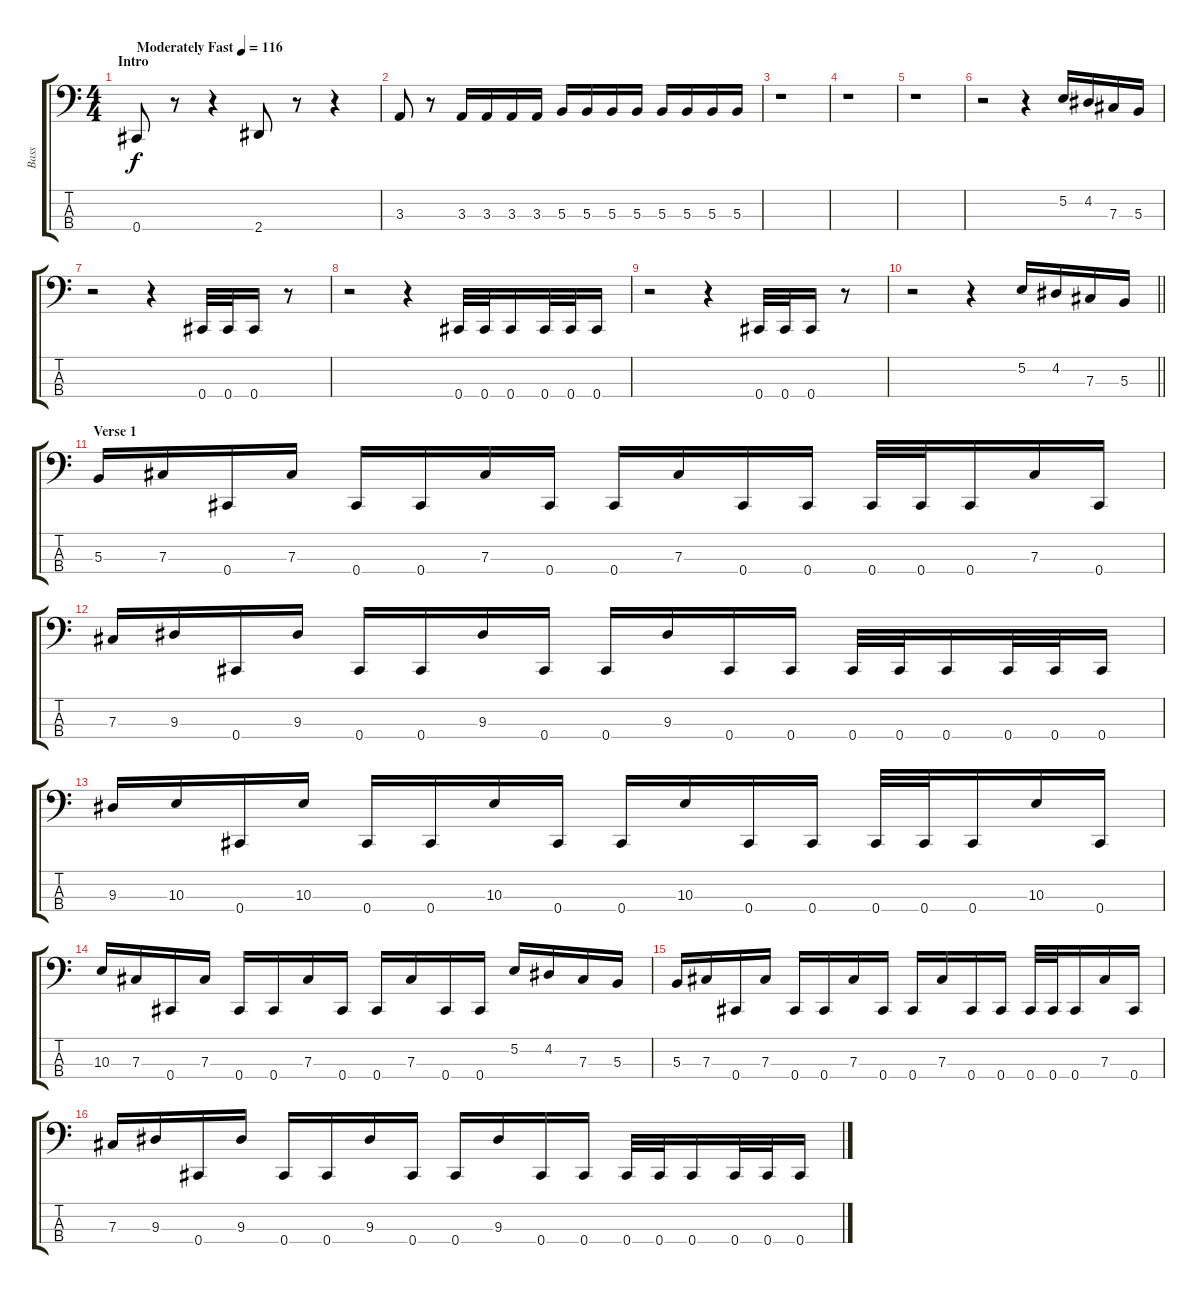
\track ("Bass" "Bass") {instrument electricbassfinger}
\staff {score tabs}
\tuning (E2 B1 Gb1 Db1) {hide}
\ts (4 4)
\section ("" "Intro")
\tempo (116 "Moderately Fast")
\clef f4
\ks c
0.4.8{dy f instrument electricbassfinger} r.8 r.4 2.4.8 r.8 r.4 |
3.3.8 r.8 3.3.16 3.3.16 3.3.16 3.3.16 5.3.16 5.3.16 5.3.16 5.3.16 5.3.16 5.3.16 5.3.16 5.3.16 |
r.1 |
r.1 |
r.1 |
r.2 r.4 5.2.16 4.2.16 7.3.16 5.3.16 |
r.2 r.4 0.4.32 0.4.32 0.4.16 r.8 |
r.2 r.4 0.4.32 0.4.32 0.4.16 0.4.32 0.4.32 0.4.16 |
r.2 r.4 0.4.32 0.4.32 0.4.16 r.8 |
\barLineRight lightlight
r.2 r.4 5.2.16 4.2.16 7.3.16 5.3.16 |
\section ("" "Verse 1")
5.3.16 7.3.16 0.4.16 7.3.16 0.4.16 0.4.16 7.3.16 0.4.16 0.4.16 7.3.16 0.4.16 0.4.16 0.4.32 0.4.32 0.4.16 7.3.16 0.4.16 |
7.3.16 9.3.16 0.4.16 9.3.16 0.4.16 0.4.16 9.3.16 0.4.16 0.4.16 9.3.16 0.4.16 0.4.16 0.4.32 0.4.32 0.4.16 0.4.32 0.4.32 0.4.16 |
9.3.16 10.3.16 0.4.16 10.3.16 0.4.16 0.4.16 10.3.16 0.4.16 0.4.16 10.3.16 0.4.16 0.4.16 0.4.32 0.4.32 0.4.16 10.3.16 0.4.16 |
10.3.16 7.3.16 0.4.16 7.3.16 0.4.16 0.4.16 7.3.16 0.4.16 0.4.16 7.3.16 0.4.16 0.4.16 5.2.16 4.2.16 7.3.16 5.3.16 |
5.3.16 7.3.16 0.4.16 7.3.16 0.4.16 0.4.16 7.3.16 0.4.16 0.4.16 7.3.16 0.4.16 0.4.16 0.4.32 0.4.32 0.4.16 7.3.16 0.4.16 |
7.3.16 9.3.16 0.4.16 9.3.16 0.4.16 0.4.16 9.3.16 0.4.16 0.4.16 9.3.16 0.4.16 0.4.16 0.4.32 0.4.32 0.4.16 0.4.32 0.4.32 0.4.16
